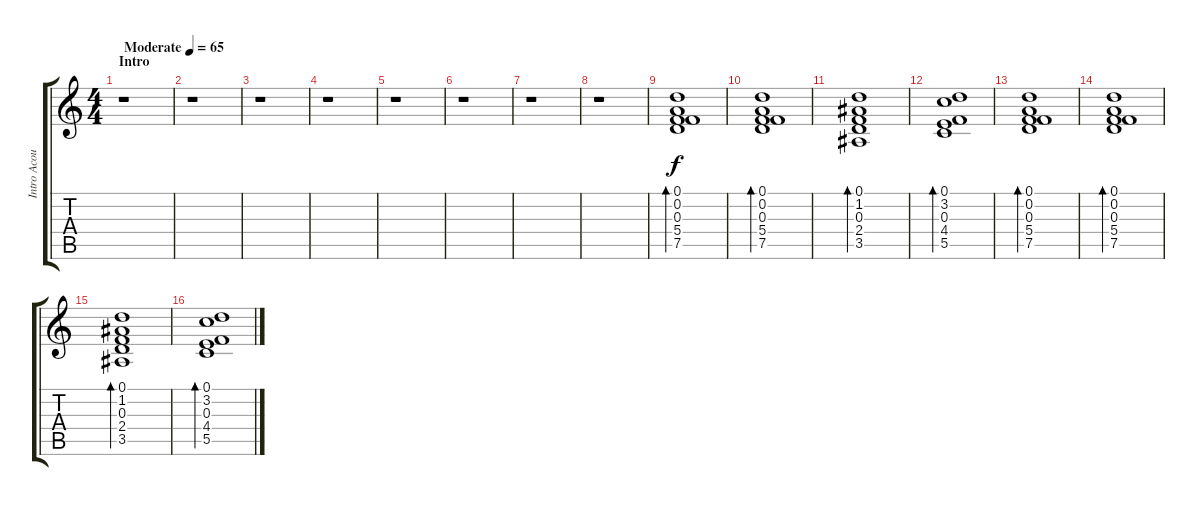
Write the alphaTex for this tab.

\track ("Intro Acoustic 2" "Intro Acou") {instrument acousticguitarsteel}
\staff {score tabs}
\tuning (D4 A3 F3 C3 G2 D2) {hide}
\ts (4 4)
\section ("" "Intro")
\tempo (65 "Moderate")
\clef g2
\ks c
r.1{dy f instrument acousticguitarsteel} |
r.1 |
r.1 |
r.1 |
r.1 |
r.1 |
r.1 |
r.1 |
(0.1 0.2 0.3 5.4 7.5).1{bd 240} |
(0.1 0.2 0.3 5.4 7.5).1{bd 240} |
(0.1 1.2 0.3 2.4 3.5).1{bd 240} |
(0.1 3.2 0.3 4.4 5.5).1{bd 240} |
(0.1 0.2 0.3 5.4 7.5).1{bd 240} |
(0.1 0.2 0.3 5.4 7.5).1{bd 240} |
(0.1 1.2 0.3 2.4 3.5).1{bd 240} |
(0.1 3.2 0.3 4.4 5.5).1{bd 240}
